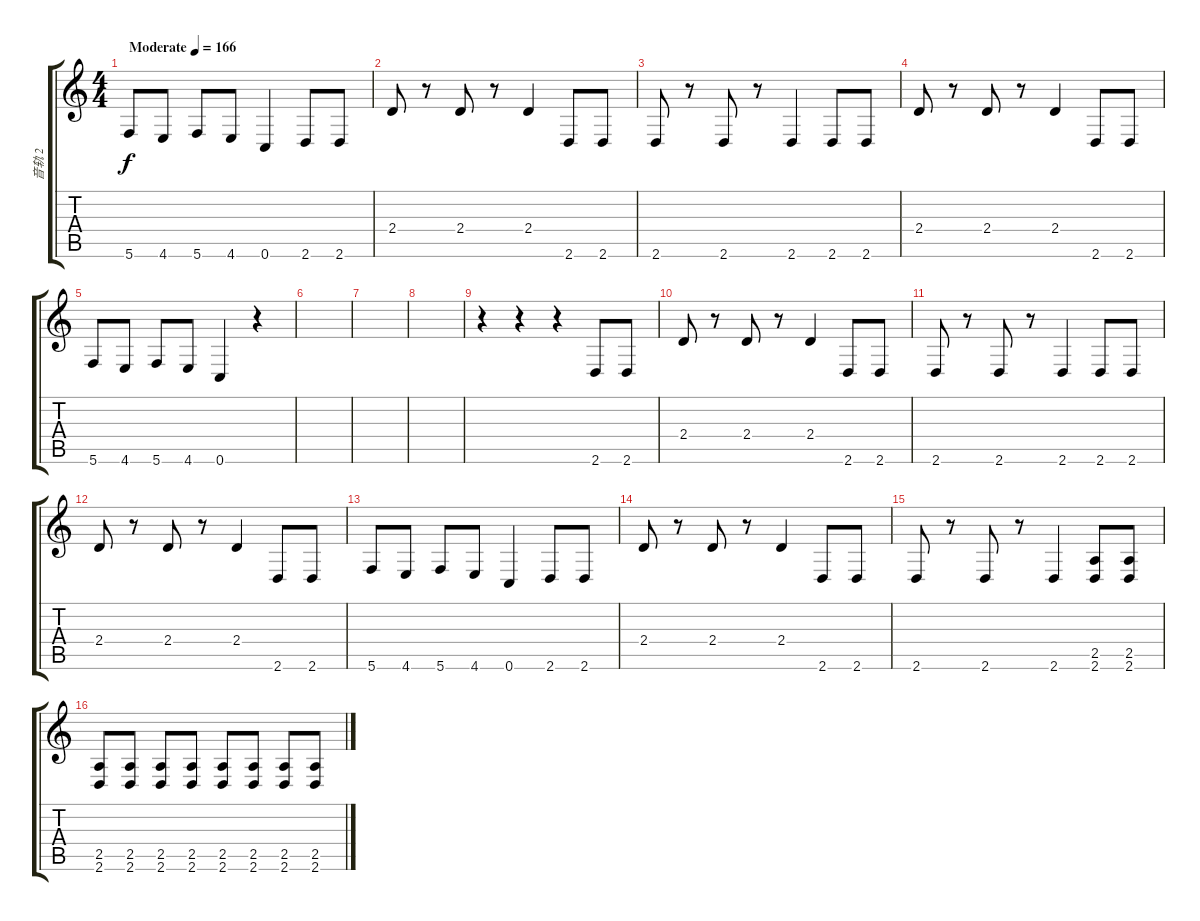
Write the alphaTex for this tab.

\track ("音轨 2" "音轨 2") {instrument overdrivenguitar}
\staff {score tabs}
\tuning (D4 A3 F3 C3 G2 C2) {hide}
\ts (4 4)
\tempo (166 "Moderate")
\clef g2
\ks c
5.6.8{dy f instrument overdrivenguitar} 4.6.8 5.6.8 4.6.8 0.6.4 2.6.8 2.6.8 |
2.4.8 r.8 2.4.8 r.8 2.4.4 2.6.8 2.6.8 |
2.6.8 r.8 2.6.8 r.8 2.6.4 2.6.8 2.6.8 |
2.4.8 r.8 2.4.8 r.8 2.4.4 2.6.8 2.6.8 |
5.6.8 4.6.8 5.6.8 4.6.8 0.6.4 r.4 |
|
|
|
r.4 r.4 r.4 2.6.8 2.6.8 |
2.4.8 r.8 2.4.8 r.8 2.4.4 2.6.8 2.6.8 |
2.6.8 r.8 2.6.8 r.8 2.6.4 2.6.8 2.6.8 |
2.4.8 r.8 2.4.8 r.8 2.4.4 2.6.8 2.6.8 |
5.6.8 4.6.8 5.6.8 4.6.8 0.6.4 2.6.8 2.6.8 |
2.4.8 r.8 2.4.8 r.8 2.4.4 2.6.8 2.6.8 |
2.6.8 r.8 2.6.8 r.8 2.6.4 (2.5 2.6).8 (2.5 2.6).8 |
(2.5 2.6).8 (2.5 2.6).8 (2.5 2.6).8 (2.5 2.6).8 (2.5 2.6).8 (2.5 2.6).8 (2.5 2.6).8 (2.5 2.6).8
